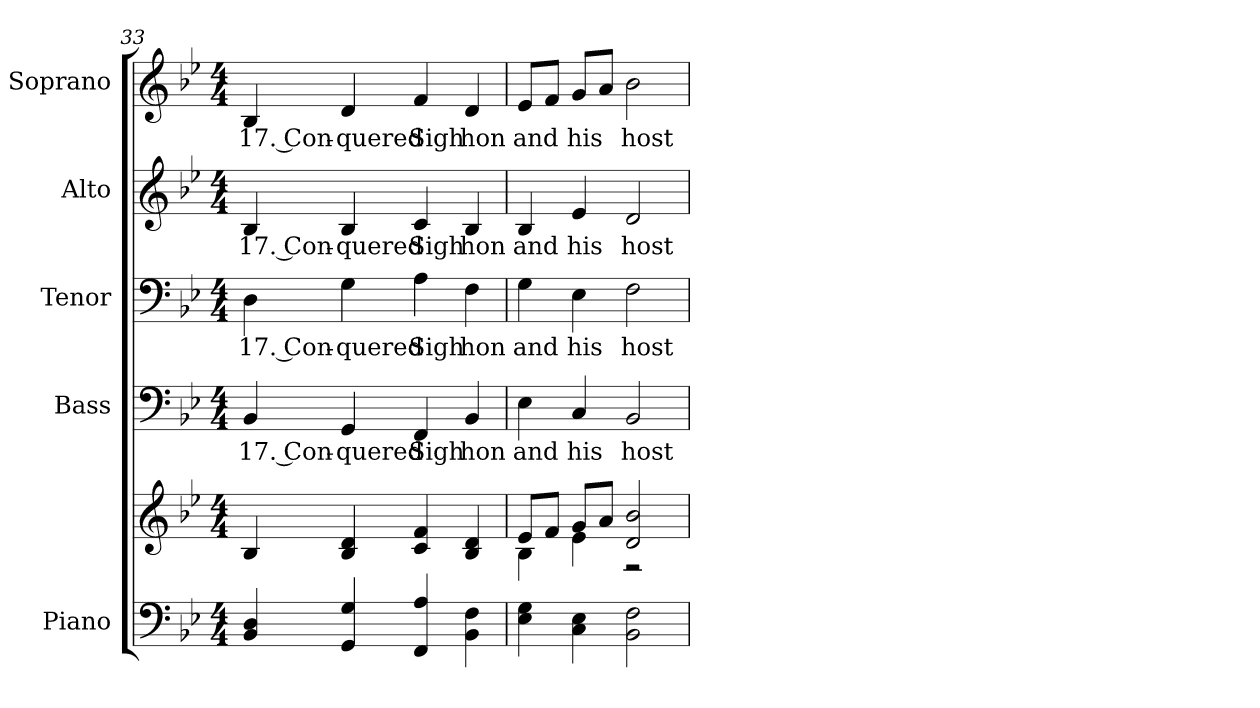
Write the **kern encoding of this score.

**kern	**kern	**kern	**text	**kern	**text	**kern	**text	**kern	**text
*part5	*part5	*part4	*part4	*part3	*part3	*part2	*part2	*part1	*part1
*staff6	*staff5	*staff4	*staff4	*staff3	*staff3	*staff2	*staff2	*staff1	*staff1
*I"Piano	*	*I"Bass	*	*I"Tenor	*	*I"Alto	*	*I"Soprano	*
*I'Pno.	*	*I'B.	*	*I'T.	*	*I'A.	*	*I'S.	*
!!LO:PB:g=z
*clefF4	*clefG2	*clefF4	*	*clefF4	*	*clefG2	*	*clefG2	*
*k[b-e-]	*k[b-e-]	*k[b-e-]	*	*k[b-e-]	*	*k[b-e-]	*	*k[b-e-]	*
*B-:	*B-:	*B-:	*	*B-:	*	*B-:	*	*B-:	*
*M4/4	*M4/4	*M4/4	*	*M4/4	*	*M4/4	*	*M4/4	*
=33	=33	=33	=33	=33	=33	=33	=33	=33	=33
!	!	!	!LO:LY:b:color=#000000	!	!	!	!	!	!
!	!	!	!	!	!LO:LY:b:color=#000000	!	!	!	!
!	!	!	!	!	!	!	!LO:LY:b:color=#000000	!	!
!	!	!	!	!	!	!	!	!	!LO:LY:b:color=#000000
4BB-i/ 4Di	4B-i/	4BB-i/	17. Con-	4Di\	17. Con-	4B-i/	17. Con-	4B-i/	17. Con-
!	!	!	!LO:LY:b:color=#000000	!	!	!	!	!	!
!	!	!	!	!	!LO:LY:b:color=#000000	!	!	!	!
!	!	!	!	!	!	!	!LO:LY:b:color=#000000	!	!
!	!	!	!	!	!	!	!	!	!LO:LY:b:color=#000000
4GGi/ 4Gi	4B-i/ 4di	4GGi/	-quered	4Gi\	-quered	4B-i/	-quered	4di/	-quered
!	!	!	!LO:LY:b:color=#000000	!	!	!	!	!	!
!	!	!	!	!	!LO:LY:b:color=#000000	!	!	!	!
!	!	!	!	!	!	!	!LO:LY:b:color=#000000	!	!
!	!	!	!	!	!	!	!	!	!LO:LY:b:color=#000000
4FFi/ 4Ai	4ci/ 4fi	4FFi/	Sigh	4Ai\	Sigh	4ci/	Sigh	4fi/	Sigh
!	!	!	!LO:LY:b:color=#000000	!	!	!	!	!	!
!	!	!	!	!	!LO:LY:b:color=#000000	!	!	!	!
!	!	!	!	!	!	!	!LO:LY:b:color=#000000	!	!
!	!	!	!	!	!	!	!	!	!LO:LY:b:color=#000000
4BB-i\ 4Fi	4B-i/ 4di	4BB-i/	hon	4Fi\	hon	4B-i/	hon	4di/	hon
=34	=34	=34	=34	=34	=34	=34	=34	=34	=34
*	*^	*	*	*	*	*	*	*	*
!	!	!	!	!LO:LY:b:color=#000000	!	!	!	!	!	!
!	!	!	!	!	!	!LO:LY:b:color=#000000	!	!	!	!
!	!	!	!	!	!	!	!	!LO:LY:b:color=#000000	!	!
!	!	!	!	!	!	!	!	!	!	!LO:LY:b:color=#000000
4E-i\ 4Gi	8e-i/L	4B-i\	4E-i\	and	4Gi\	and	4B-i/	and	8e-i/L	and
.	8fi/J	.	.	.	.	.	.	.	8fi/J	.
!	!	!	!	!LO:LY:b:color=#000000	!	!	!	!	!	!
!	!	!	!	!	!	!LO:LY:b:color=#000000	!	!	!	!
!	!	!	!	!	!	!	!	!LO:LY:b:color=#000000	!	!
!	!	!	!	!	!	!	!	!	!	!LO:LY:b:color=#000000
4Ci\ 4E-i	8gi/L	4e-i\	4Ci/	his	4E-i\	his	4e-i/	his	8gi/L	his
.	8ai/J	.	.	.	.	.	.	.	8ai/J	.
!	!	!	!	!LO:LY:b:color=#000000	!	!	!	!	!	!
!	!	!	!	!	!	!LO:LY:b:color=#000000	!	!	!	!
!	!	!	!	!	!	!	!	!LO:LY:b:color=#000000	!	!
!	!	!	!	!	!	!	!	!	!	!LO:LY:b:color=#000000
2BB-i\ 2Fi	2di/ 2b-i	2r	2BB-i/	host	2Fi\	host	2di/	host	2b-i\	host
*	*v	*v	*	*	*	*	*	*	*	*
=	=	=	=	=	=	=	=	=	=
*-	*-	*-	*-	*-	*-	*-	*-	*-	*-
